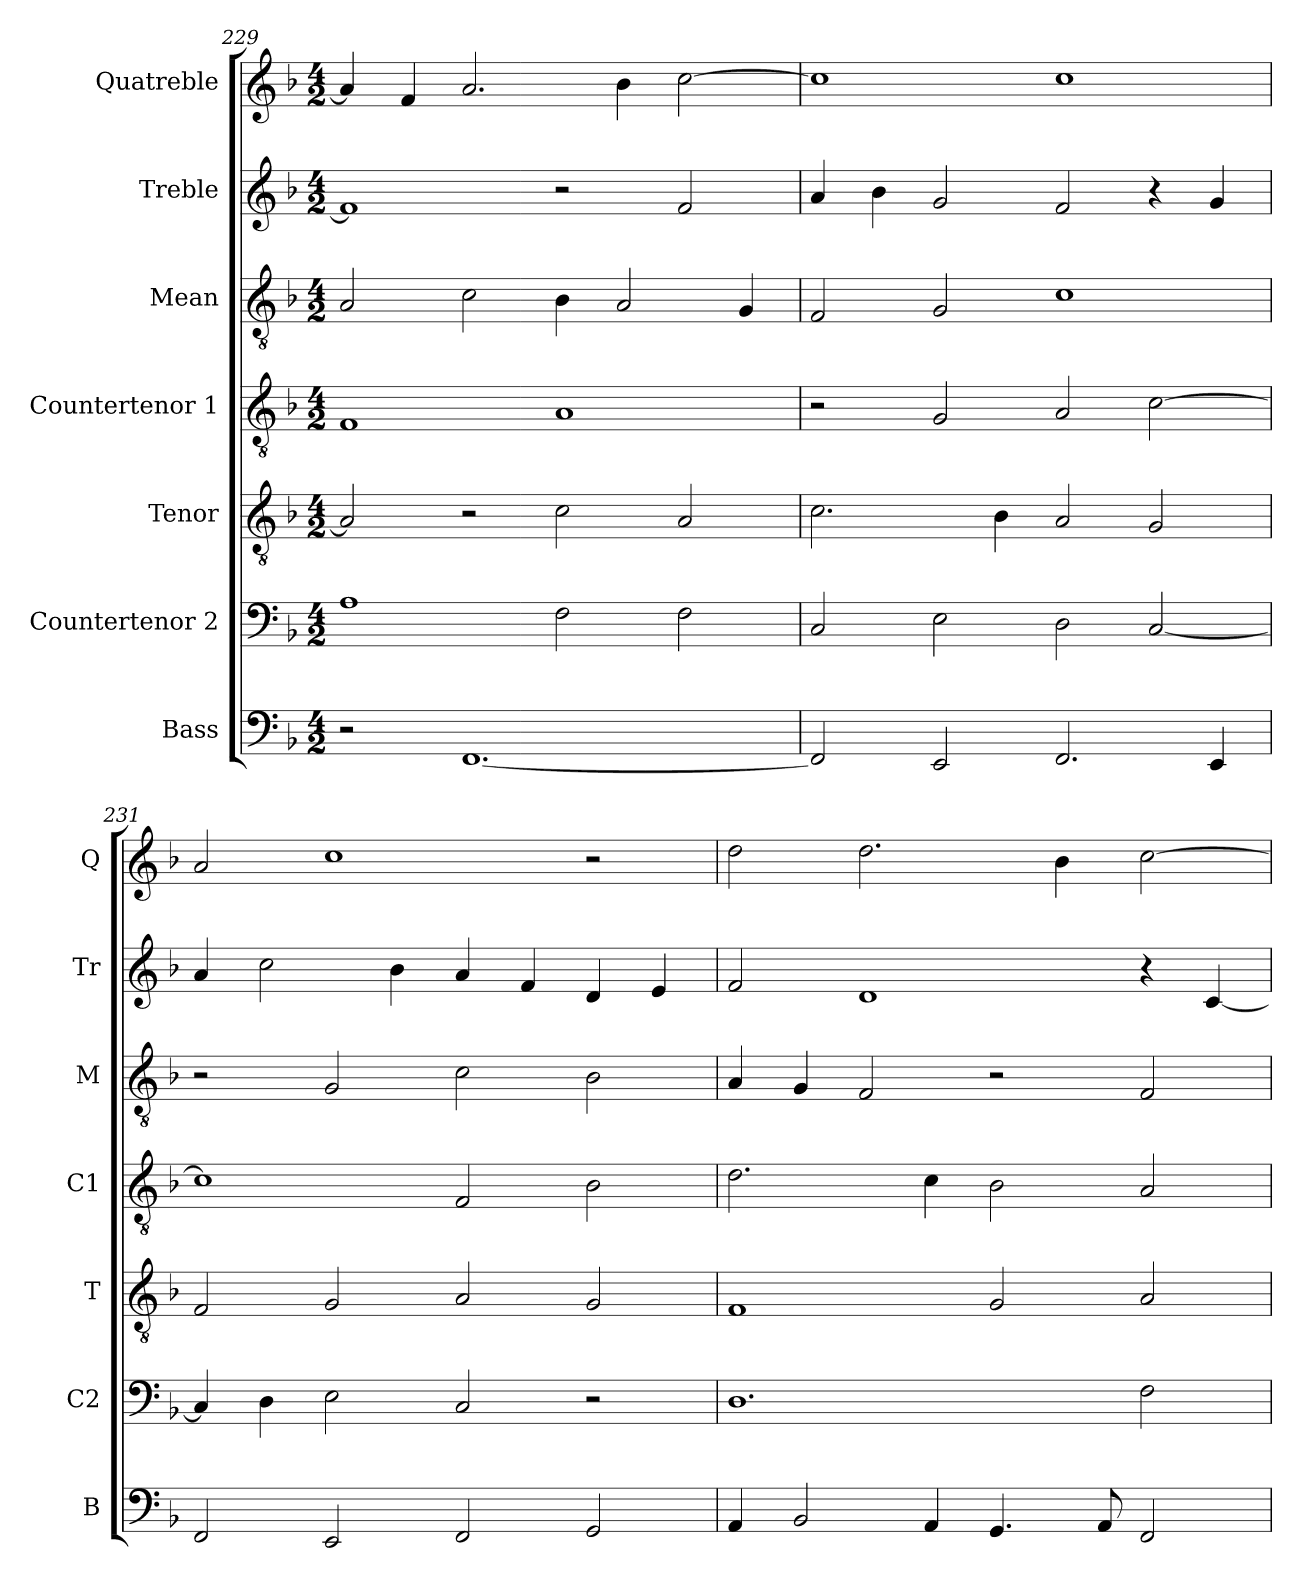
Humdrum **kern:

**kern	**kern	**kern	**kern	**kern	**kern	**kern
*part7	*part6	*part5	*part4	*part3	*part2	*part1
*staff7	*staff6	*staff5	*staff4	*staff3	*staff2	*staff1
*I"Bass	*I"Countertenor 2	*I"Tenor	*I"Countertenor 1	*I"Mean	*I"Treble	*I"Quatreble
*I'B	*I'C2	*I'T	*I'C1	*I'M	*I'Tr	*I'Q
!!LO:LB:g=z
*clefF4	*clefF4	*clefGv2	*clefGv2	*clefGv2	*clefG2	*clefG2
*k[b-]	*k[b-]	*k[b-]	*k[b-]	*k[b-]	*k[b-]	*k[b-]
*d:	*d:	*d:	*d:	*d:	*d:	*d:
*M4/2	*M4/2	*M4/2	*M4/2	*M4/2	*M4/2	*M4/2
=229	=229	=229	=229	=229	=229	=229
2r	1A	2A/]	1F	2A/	1f]	4a/]
.	.	.	.	.	.	4f/
[1.FF	.	2r	.	2c\	.	2.a/
.	2F\	2c\	1A	4B-\	2r	.
.	.	.	.	2A/	.	4b-\
.	2F\	2A/	.	.	2f/	[2cc\
.	.	.	.	4G/	.	.
=230	=230	=230	=230	=230	=230	=230
2FF/]	2C/	2.c\	2r	2F/	4a/	1cc]
.	.	.	.	.	4b-\	.
2EE/	2E\	.	2G/	2G/	2g/	.
.	.	4B-\	.	.	.	.
2.FF/	2D\	2A/	2A/	1c	2f/	1cc
.	[2C/	2G/	[2c\	.	4r	.
4EE/	.	.	.	.	4g/	.
=231	=231	=231	=231	=231	=231	=231
2FF/	4C/]	2F/	1c]	2r	4a/	2a/
.	4D\	.	.	.	2cc\	.
2EE/	2E\	2G/	.	2G/	.	1cc
.	.	.	.	.	4b-\	.
2FF/	2C/	2A/	2F/	2c\	4a/	.
.	.	.	.	.	4f/	.
2GG/	2r	2G/	2B-\	2B-\	4d/	2r
.	.	.	.	.	4e/	.
=232	=232	=232	=232	=232	=232	=232
4AA/	1.D	1F	2.d\	4A/	2f/	2dd\
2BB-/	.	.	.	4G/	.	.
.	.	.	.	2F/	1d	2.dd\
4AA/	.	.	4c\	.	.	.
4.GG/	.	2G/	2B-\	2r	.	.
.	.	.	.	.	.	4b-\
8AA/	.	.	.	.	.	.
2FF/	2F\	2A/	2A/	2F/	4r	[2cc\
.	.	.	.	.	[4c/	.
=	=	=	=	=	=	=
*-	*-	*-	*-	*-	*-	*-
